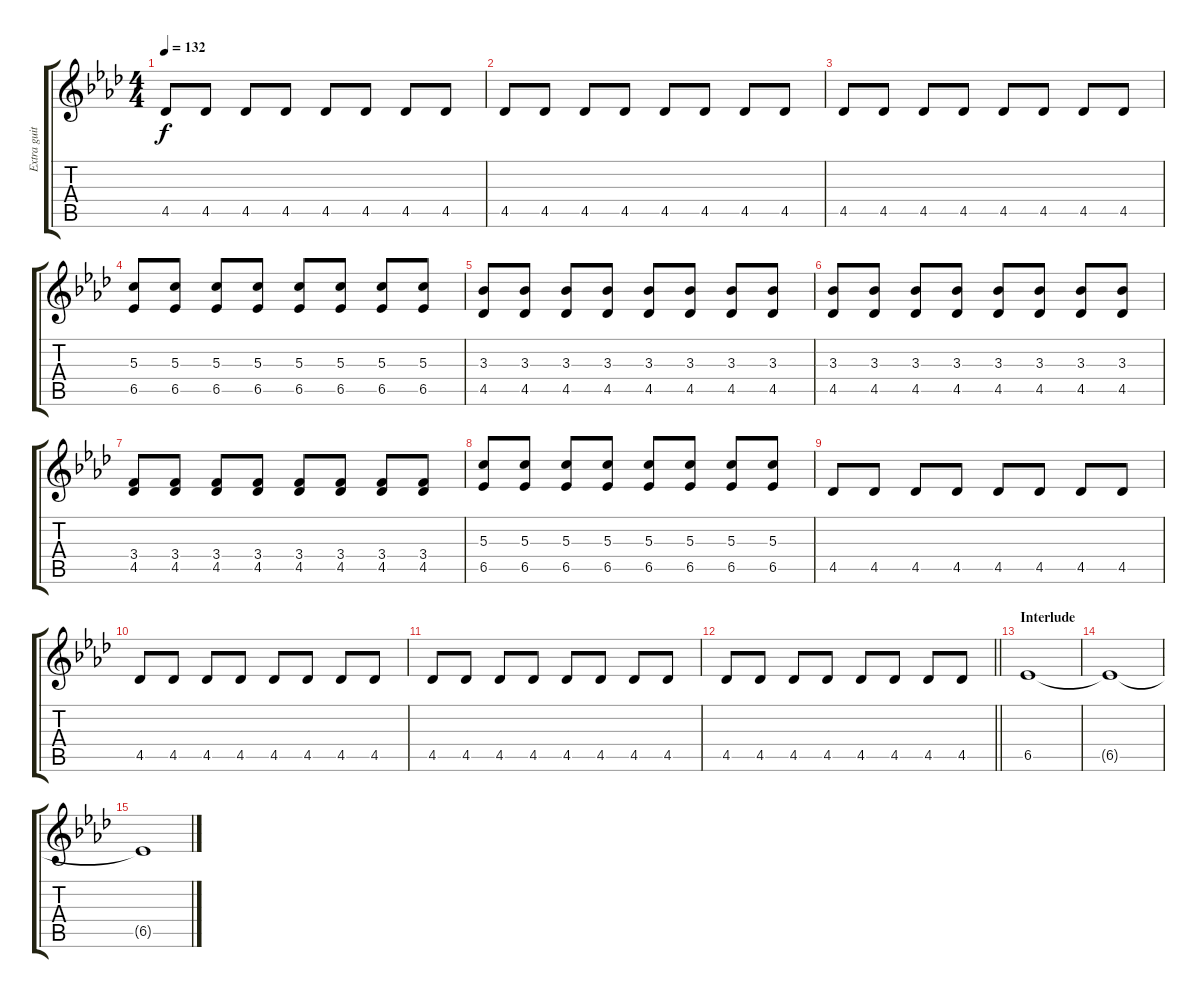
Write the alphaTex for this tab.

\track ("Extra guitar" "Extra guit") {instrument electricguitarclean}
\staff {score tabs}
\tuning (E4 B3 G3 D3 A2 E2) {hide}
\ts (4 4)
\tempo 132
\clef g2
\ks ab
4.5.8{dy f} 4.5.8 4.5.8 4.5.8 4.5.8 4.5.8 4.5.8 4.5.8 |
4.5.8 4.5.8 4.5.8 4.5.8 4.5.8 4.5.8 4.5.8 4.5.8 |
4.5.8 4.5.8 4.5.8 4.5.8 4.5.8 4.5.8 4.5.8 4.5.8 |
(5.3 6.5).8 (5.3 6.5).8 (5.3 6.5).8 (5.3 6.5).8 (5.3 6.5).8 (5.3 6.5).8 (5.3 6.5).8 (5.3 6.5).8 |
(3.3 4.5).8 (3.3 4.5).8 (3.3 4.5).8 (3.3 4.5).8 (3.3 4.5).8 (3.3 4.5).8 (3.3 4.5).8 (3.3 4.5).8 |
(3.3 4.5).8 (3.3 4.5).8 (3.3 4.5).8 (3.3 4.5).8 (3.3 4.5).8 (3.3 4.5).8 (3.3 4.5).8 (3.3 4.5).8 |
(3.4 4.5).8 (3.4 4.5).8 (3.4 4.5).8 (3.4 4.5).8 (3.4 4.5).8 (3.4 4.5).8 (3.4 4.5).8 (3.4 4.5).8 |
(5.3 6.5).8 (5.3 6.5).8 (5.3 6.5).8 (5.3 6.5).8 (5.3 6.5).8 (5.3 6.5).8 (5.3 6.5).8 (5.3 6.5).8 |
4.5.8 4.5.8 4.5.8 4.5.8 4.5.8 4.5.8 4.5.8 4.5.8 |
4.5.8 4.5.8 4.5.8 4.5.8 4.5.8 4.5.8 4.5.8 4.5.8 |
4.5.8 4.5.8 4.5.8 4.5.8 4.5.8 4.5.8 4.5.8 4.5.8 |
\barLineRight lightlight
4.5.8 4.5.8 4.5.8 4.5.8 4.5.8 4.5.8 4.5.8 4.5.8 |
\section ("" "Interlude")
6.5.1 |
6.5{t}.1 |
6.5{t}.1
